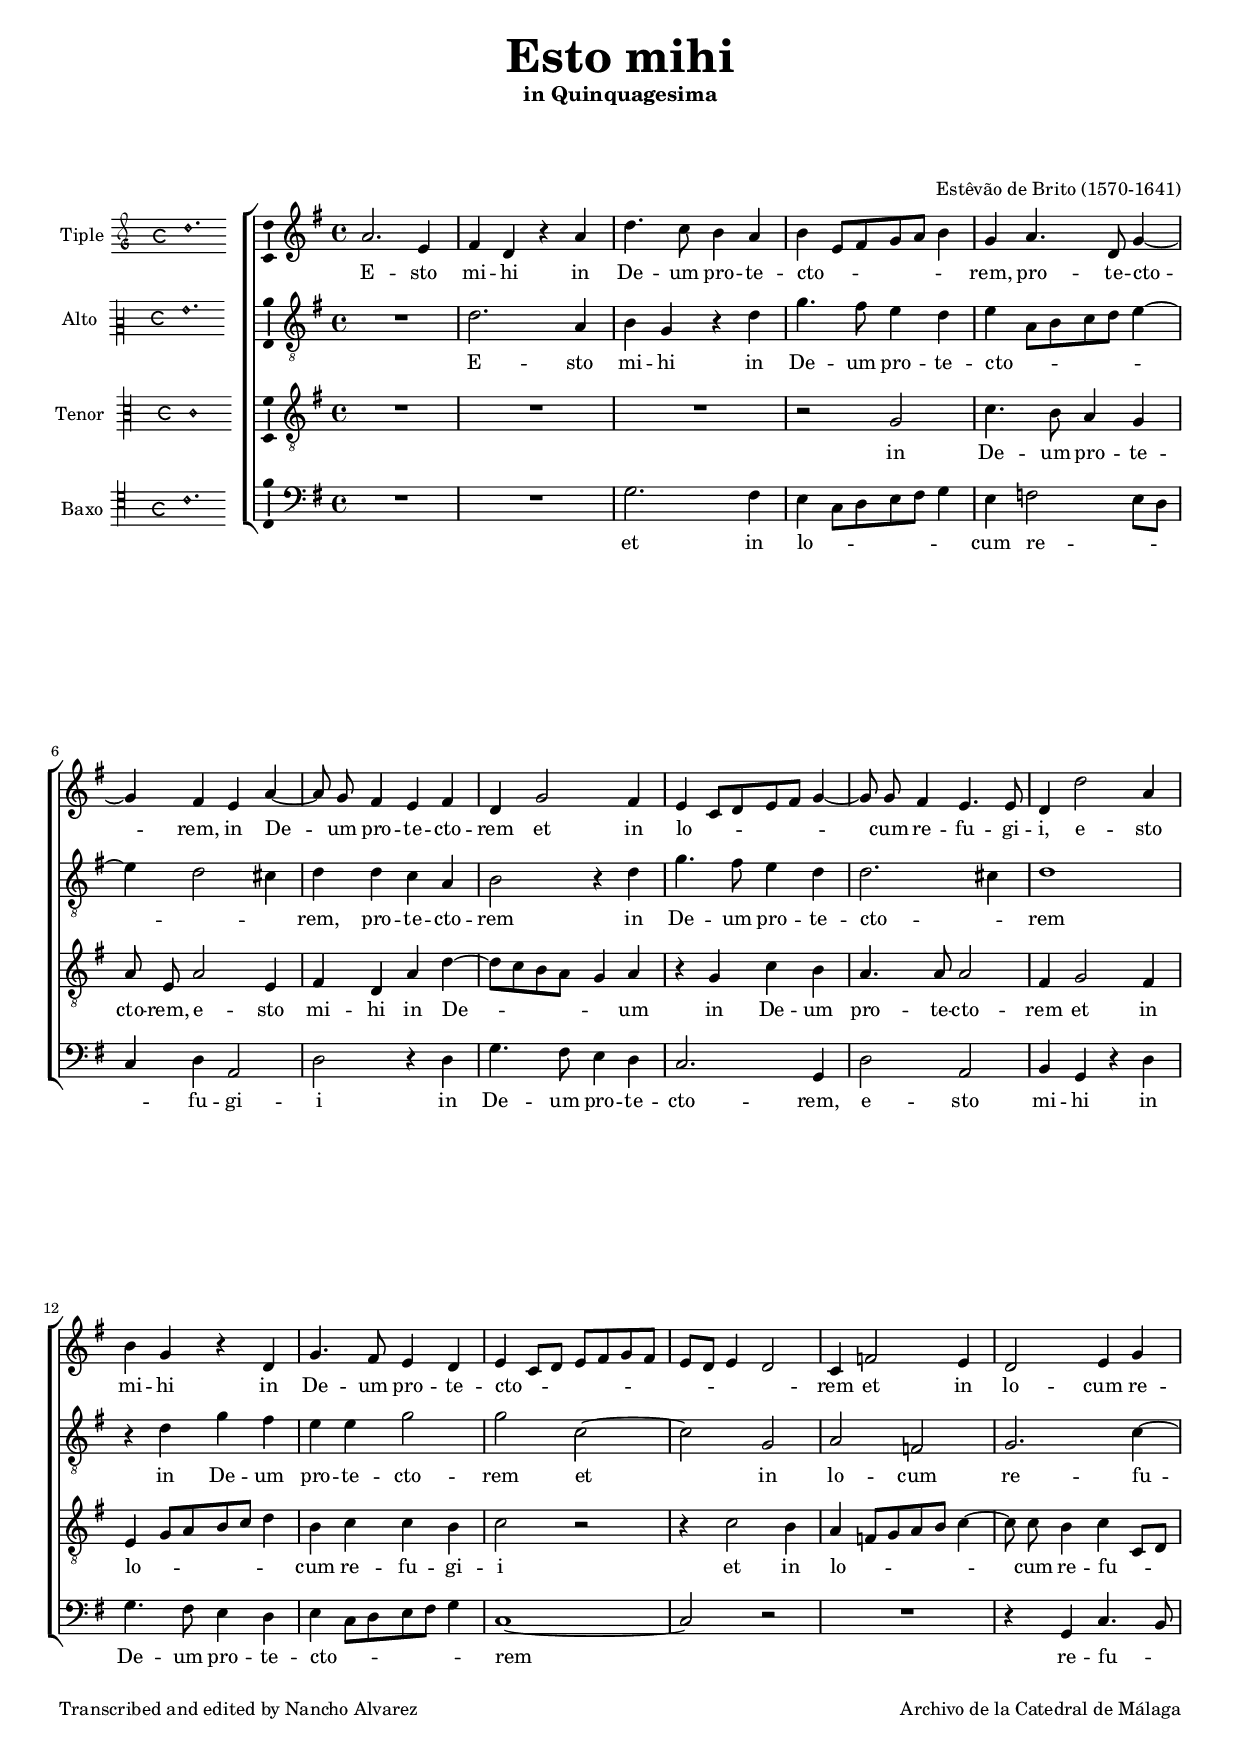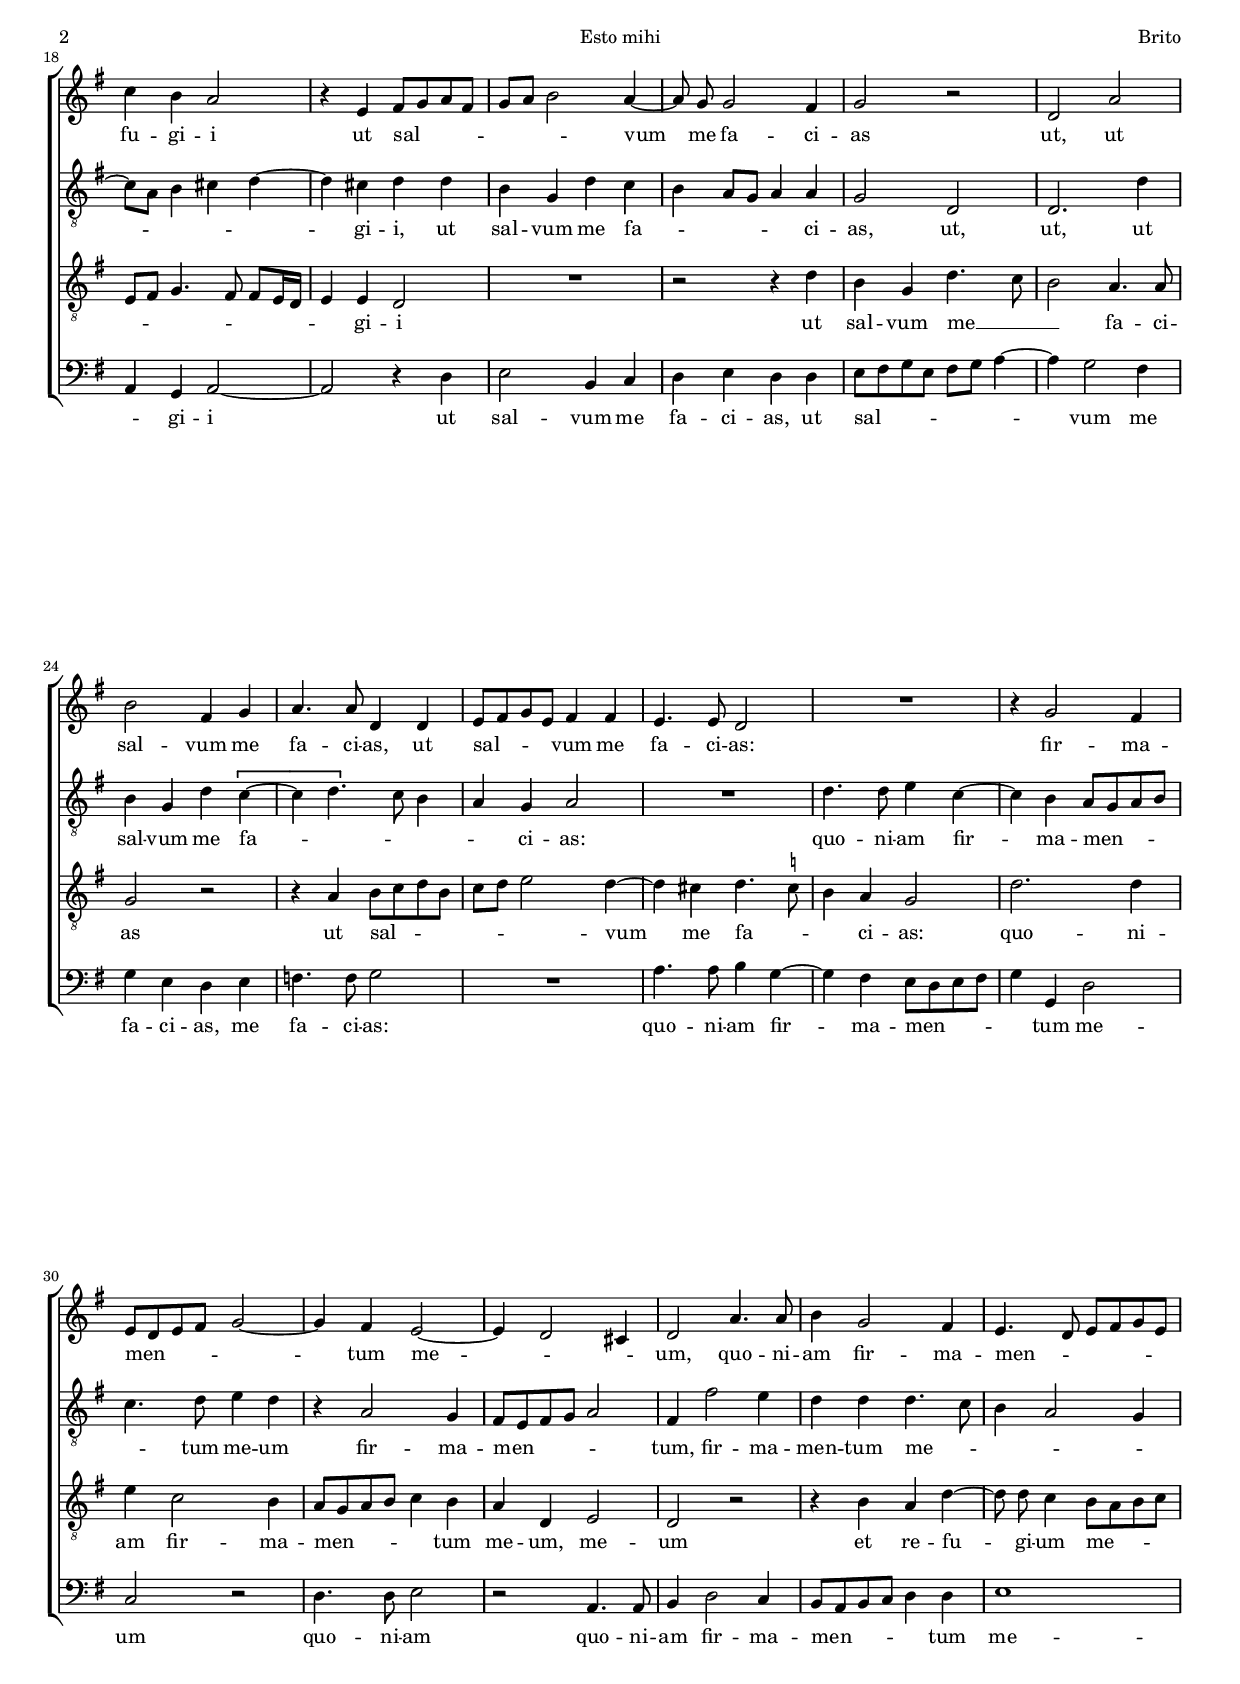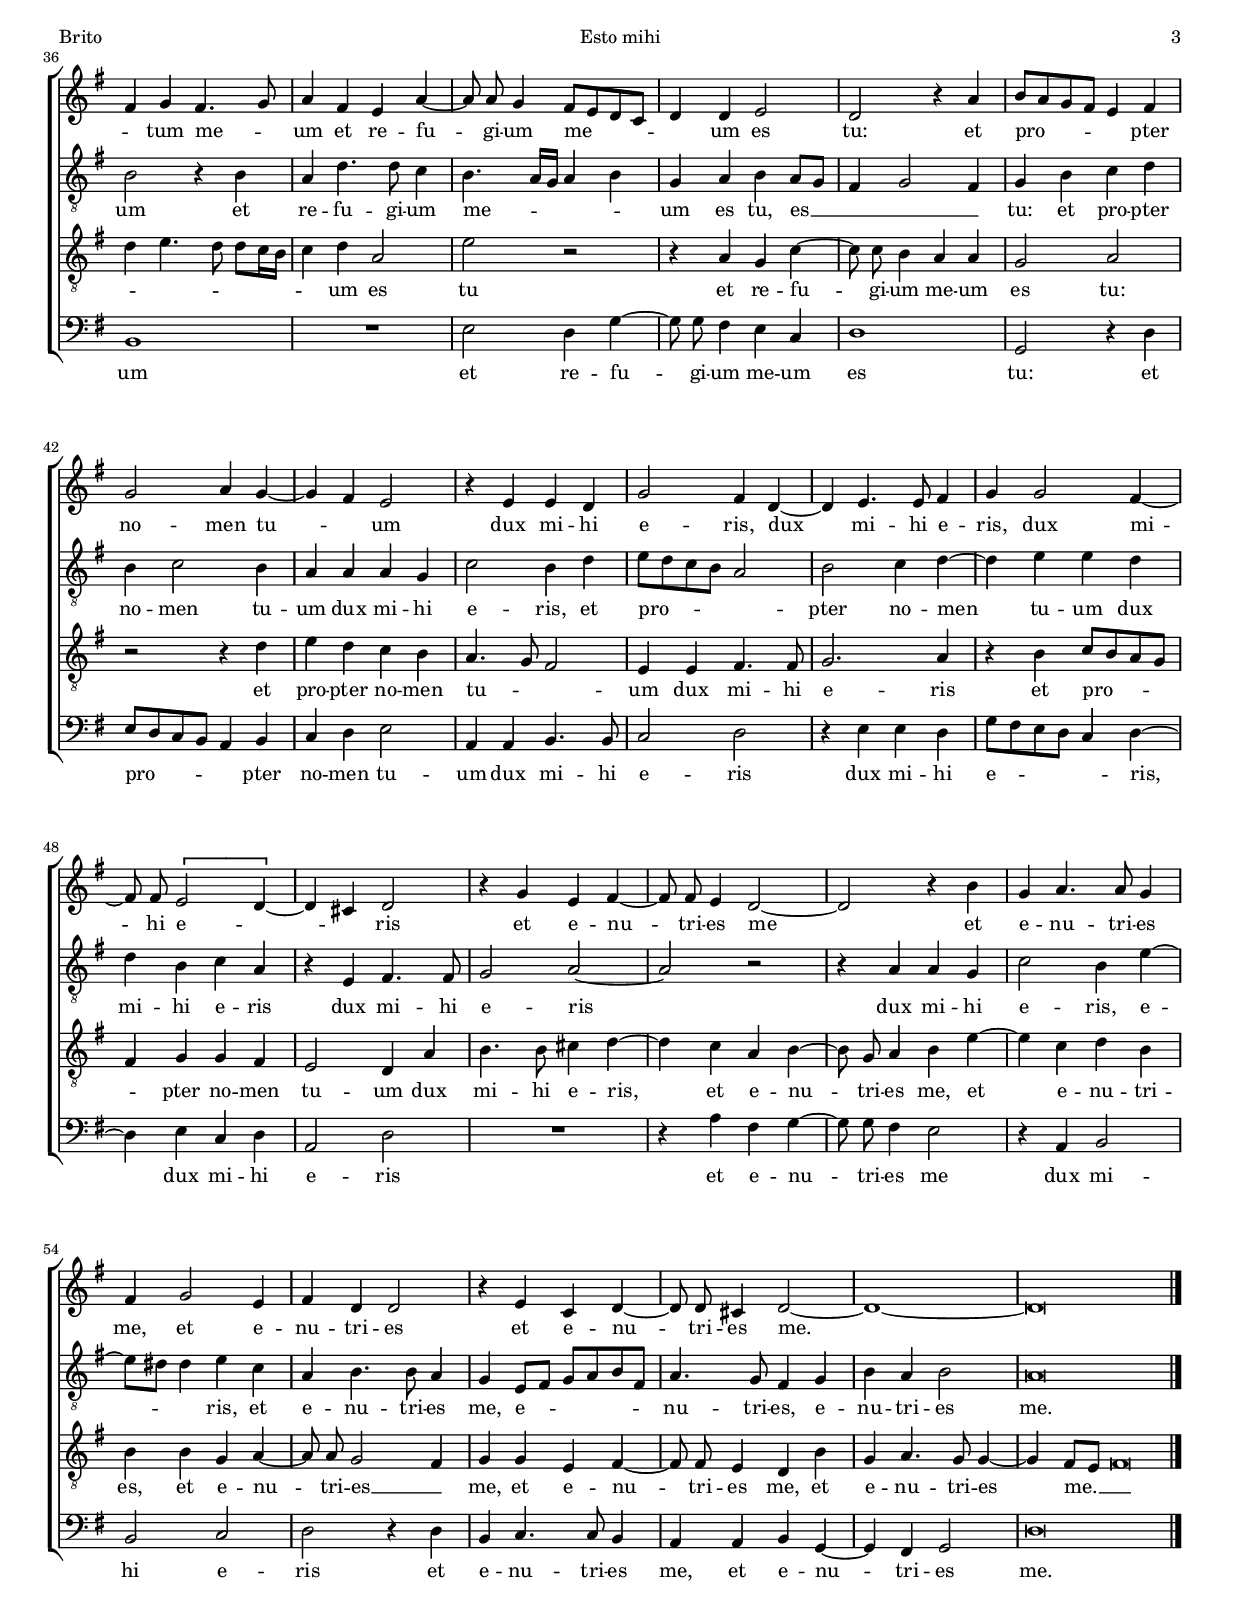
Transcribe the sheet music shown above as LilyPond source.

\version "2.11.45"

#(set-default-paper-size "a4")
#(set-global-staff-size 16)
#(ly:set-option 'point-and-click #f)

italicas=\override LyricText #'font-shape = #'italic
rectas=\override LyricText #'font-shape = #'upright
ss=\once \set suggestAccidentals = ##t
incipitwidth = 20


\header {
	title=\markup{\bigger \bigger \bigger \bigger "Esto mihi"}
	subtitle="in Quinquagesima"
	subsubtitle=\markup{\column {" " " " " " }}
	composer="Estêvão de Brito (1570-1641)"
	%opus="(-)"
	%poet="Edición de "
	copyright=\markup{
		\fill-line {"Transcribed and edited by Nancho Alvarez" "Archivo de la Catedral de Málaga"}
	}
%	tagline=""
}

global={\key c \major \time 4/4 \skip 1*59 \bar "|." }


cantus=\relative c''{
	d2. a4
	b g r4 d'
	g4. f8 e4 d 
	e a,8[ b c d] e4 
	c4 d4. g,8 c4 ~
	c4 b a d ~
	d8 \noBeam c b4 a b
	g4 c2 b4
	a4 f8[ g a b] c4 ~
	c8 \noBeam c b4 a4. a8
	g4 g'2 d4
	e4 c r4 g
	c4. b8 a4 g
	a4 f8 g a b c b 
	a g a4 g2
	f4 bes2 a4
	g2 a4 c
	f4 e d2
	r4 a b8 c d b
	c8 d e2 d4 ~
	d8 \noBeam c c2 b4 
	c2 r2
	g d'
	e b4 c
	d4. d8 g,4 g
	a8 b c a b4 b
	a4. a8 g2
	R1
	r4 c2 b4
	a8 g a b c2 ~
	c4 b a2 ~
	a4 g2 fis4
	g2 d'4. d8
	e4 c2 b4
	a4. g8 a b c a
	b4 c b4. c8
	d4 b a d ~
	d8 \noBeam d c4 b8 a g f
	g4 g a2
	g2 r4 d'
	e8 d c b a4 b
	c2 d4 c ~
	c b a2
	r4 a a g 
	c2 b4 g ~
	g a4. a8 b4
	c4 c2 b4 ~
	b8 \noBeam b \[a2 g4 ~ \]
	g fis g2
	r4 c a b ~
	b8 \noBeam b a4 g2 ~
	g2 r4 e'
	c4 d4. d8 c4
	b4 c2 a4
	b g g2
	r4 a f g ~
	g8 \noBeam g fis4 g2 ~
	g1 ~
	g\breve*1/2
}

altus=\relative c''{
	R1
	g2. d4
	e c r4 g'
	c4. b8 a4 g
	a4 d,8[ e f g] a4 ~
	a4 g2 fis4
	g g f d
	e2 r4 g
	c4. b8 a4 g
	g2. fis4
	g1
	r4 g c b 
	a a c2 
	c f, ~
	f c
	d bes 
	c2. f4 ~
	f8 d e4 fis g ~
	g fis g g
	e c g' f
	e d8 c d4 d
	c2 g
	g2. g'4
	e c g' \[f ~
	f g4.\] f8 e4
	d c d2
	R1
	g4. g8 a4 f ~
	f e d8 c d e
	f4. g8 a4 g
	r4 d2 c4
	b8 a b c d2
	b4 b'2 a4
	g g g4. f8 
	e4 d2 c4
	e2 r4 e
	d g4. g8 f4
	e4. d16 c d4 e
	c d e d8 c 
	b4 c2 b4 
	c4 e f g
	e4 f2 e4
	d4 d d c
	f2 e4 g
	a8 g f e d2
	e f4 g ~
	g a a g
	g4 e f d
	r4 a b4. b8
	c2 d ~
	d r
	r4 d d c 
	f2 e4 a ~
	a8 gis gis4 a f
	d e4. e8 d4
	c4 a8 b c d e b
	d4. c8 b4 c
	e d e2 
	d\breve*1/2
}

tenor=\relative c'{
	R1
	R
	R
	r2 c
	f4. e8 d4 c
	d8 \noBeam a d2 a4
	b g d' g ~
	g8 f e d c4 d
	r4 c f e d4. d8 d2
	b4 c2 b4
	a4 c8[ d e f] g4
	e f f e
	f2 r
	r4 f2 e4
	d bes8[ c d e] f4 ~
	f8 \noBeam f8 e4 f f,8 g
	a b c4. b8 b[ a16 g]
	a4 a g2
	R1
	r2 r4 g'
	e c g'4. f8
	e2 d4. d8
	c2 r
	r4 d e8 f g e
	f g a2 g4 ~
	g fis g4. \ss f8
	e4 d c2
	g'2. g4
	a4 f2 e4
	d8 c d e f4 e 
	d g, a2
	g2 r2
	r4 e' d g ~
	g8 \noBeam g f4 e8 d e f
	g4 a4. g8 g[ f16 e] 
	f4 g d2
	a'2 r
	r4 d, c f ~
	f8 \noBeam f8 e4 d d 
	c2 d
	r2 r4 g
	a g f e
	d4. c8 b2
	a4 a b4. b8
	c2. d4
	r4 e4 f8 e d c
	b4 c c b
	a2 g4 d'
	e4. e8 fis4 g ~
	g f d e ~
	e8 \noBeam c d4 e a ~
	a f g e
	e e c d ~
	d8 \noBeam d c2 b4
	c c a b ~
	b8 \noBeam b a4 g e'
	c4 d4. c8 c4 ~
	c b8 a b\breve*1/4
}

bassus=\relative c'{
	R1
	R
	c2. b4
	a4 f8[ g a b] c4
	a4 bes2 a8 g
	f4 g d2
	g2 r4 g
	c4. b8 a4 g
	f2. c4
	g'2 d
	e4 c r g'
	c4. b8 a4 g
	a4 f8[ g a b] c4 
	f,1 ~
	f2 r
	R1
	r4 c f4. e8
	d4 c d2 ~
	d r4 g 
	a2 e4 f 
	g a g g
	a8 b c a b c d4 ~
	d c2 b4
	c4 a g a 
	bes4. bes8 c2
	R1
	d4. d8 e4 c ~
	c b a8 g a b 
	c4 c, g'2
	f2 r
	g4. g8 a2
	r2 d,4. d8 
	e4 g2 f4
	e8 d e f g4 g
	a1
	e
	R1
	a2 g4 c ~
	c8 \noBeam c b4 a f
	g1
	c,2 r4 g'4
	a8 g f e d4 e
	f g a2
	d,4 d e4. e8
	f2 g
	r4 a a g
	c8 b a g f4 g ~
	g a f g
	d2 g
	R1
	r4 d' b c ~
	c8 \noBeam c8 b4 a2
	r4 d, e2
	e2 f
	g r4 g
	e f4. f8 e4
	d d e c ~
	c b c2 
	g'\breve*1/2
}


textocantus=\lyricmode{
E -- sto mi -- hi
in De -- um pro -- te -- cto -- _ _ _ _ _ rem,
pro -- te -- cto -- _ rem,
in De -- _ um pro -- te -- cto -- rem
et in lo -- _ _ _ _ _ _ cum re -- fu -- gi -- i,
e -- sto mi -- hi
in De -- um pro -- te -- cto -- _ _ _ _ _ _ _ _ _ _ rem
et in lo -- cum re -- fu -- gi -- i
ut sal -- _ _ _ _ _ _ vum _ me fa -- ci -- as
ut, ut
sal -- vum me fa -- ci -- as,
ut sal -- _ _ _ vum me fa -- ci -- as:
fir -- ma -- men -- _ _ _ _ _ tum me -- _ _ _ um,
quo -- ni -- am fir -- ma -- men -- _ _ _ _ _ _ tum me -- _ um
et re -- fu -- _ gi -- um me -- _ _ _ _ um es tu:
et pro -- _ _ _ _ pter no -- men
tu -- _ _ um
dux mi -- hi e -- ris,
dux _ mi -- hi e -- ris,
dux mi -- _ hi e -- _ _ _ ris
et e -- nu -- _ tri -- es me _
et e -- nu -- tri -- es me,
et e -- nu -- tri -- es
et e -- nu -- _ tri -- es me. _ _ 
}

textoaltus=\lyricmode{
E -- sto mi -- hi
in De -- um pro -- te -- cto -- _ _ _ _ _ _ _ _ rem,
pro -- te -- cto -- rem
in De -- um pro -- te -- cto -- _ rem
in De -- um pro -- te -- cto -- rem
et _ in lo -- cum re -- fu -- _ _ _ _ _ _ gi -- i,
ut sal -- vum me fa -- _ _ _ _ ci -- as,
ut,
ut,
ut sal -- vum me fa -- _ _ _ _ _ ci -- as:
quo -- ni -- am fir -- _ ma -- men -- _ _ _ _ tum me -- um
fir -- ma -- men -- _ _ _ _ tum,
fir -- ma -- men -- tum me -- _ _ _ _ um
et re -- fu -- gi -- um me -- _ _ _ _ um
es tu,
es __ _ _ _ _ tu:
et pro -- pter no -- men tu -- um dux mi -- hi e -- ris,
et pro -- _ _ _ _ pter no -- men _ tu -- um
dux mi -- hi e -- ris
dux mi -- hi e -- ris _
dux mi -- hi e -- ris,
e -- _ _ _ ris, 
et e -- nu -- tri -- es me,
e -- _ _ _ _ _ nu -- tri -- es,
e -- nu -- tri -- es me.
}

textotenor=\lyricmode{
in De -- um pro -- te -- cto -- rem,
e -- sto mi -- hi in De -- _ _ _ _ _ um
in De -- um pro -- te -- cto -- rem
et in lo -- _ _ _ _ _ cum re -- fu -- gi -- i
et in lo -- _ _ _ _ _ _ cum re -- fu -- _ _ _ _ _ _ _ _ _ _ gi -- i
ut sal -- vum me __ _ _ fa -- ci -- as
ut sal -- _ _ _ _ _ _ vum _ 
me fa -- _ _ ci -- as:
quo -- ni -- am fir -- ma -- men -- _ _ _ _ tum me -- um,
me -- um
et re -- fu -- _ gi -- um me -- _ _ _ _ _ _ _ _ _ _ um es tu
et re -- fu -- _ gi -- um me -- um es tu:
et pro -- pter no -- men tu -- _ _ um
dux mi -- hi e -- ris
et pro -- _ _ _ _ pter no -- men tu -- um
dux mi -- hi e -- ris, _
et e -- nu -- _ tri -- es me,
et _ e -- nu -- tri -- es,
et e -- nu -- _ tri -- es __ _  me,
et e -- nu -- _ tri -- es me,
et e -- nu -- tri -- es _ me. __ _ _
}

textobassus=\lyricmode{
et in lo -- _ _ _ _ _ cum re -- _ _ _ fu -- gi -- i
in De -- um pro -- te -- cto -- rem,
e -- sto mi -- hi
in De -- um pro -- te -- cto -- _ _ _ _ _ rem _
re -- fu -- _ _ gi -- i _
ut sal -- vum me fa -- ci -- as,
ut sal -- _ _ _ _ _ _ _ vum
me fa -- ci -- as,
me fa -- ci -- as:
quo -- ni -- am fir -- _ ma -- men -- _ _ _ _ tum me -- um
quo -- ni -- am
quo -- ni -- am fir -- ma -- men -- _ _ _ _ tum me -- um
et re -- fu -- _ gi -- um me -- um es tu:
et pro -- _ _ _ _ pter no -- men tu -- um
dux mi -- hi e -- ris
dux mi -- hi e -- _ _ _ _ ris, _ 
dux mi -- hi e -- ris
et e -- nu -- _ tri -- es me
dux mi -- hi e -- ris
et e -- nu -- tri -- es me,
et e -- nu -- _ tri -- es me.
}



incipitcantus=\markup{
	\score{
		{ 
		\set Staff.instrumentName="Tiple "
		\override NoteHead   #'style = #'neomensural
		\override Rest #'style = #'neomensural
		\override Staff.TimeSignature #'style = #'neomensural
		\cadenzaOn 
		\clef "petrucci-g"
		\key c \major
		\time 4/4
		d''1.
		} 
	\layout {
		\context {\Voice
			\remove Ligature_bracket_engraver
			\consists Mensural_ligature_engraver
		}
		line-width=\incipitwidth
		indent = 0
	}
	}
}


incipitaltus=\markup{
	\score{
		{ 
		\set Staff.instrumentName="Alto  "
		\override NoteHead   #'style = #'neomensural 
		\override Rest #'style = #'neomensural
		\override Staff.TimeSignature #'style = #'neomensural
		\cadenzaOn 
		\clef "petrucci-c2"
		\key c \major
		\time 4/4
		g'1.
		} 
	\layout {
		\context {\Voice
			\remove Ligature_bracket_engraver
			\consists Mensural_ligature_engraver
		}
		line-width=\incipitwidth
		indent = 0
	}
	}
}


incipittenor=\markup{
	\score{
		{ 
		\set Staff.instrumentName="Tenor  "
		\override NoteHead   #'style = #'neomensural 
		\override Rest #'style = #'neomensural
		\override Staff.TimeSignature #'style = #'neomensural
		\cadenzaOn 
		\clef "petrucci-c3"
		\key c \major
		\time 4/4
		c'1
		} 
	\layout {
		\context {\Voice
			\remove Ligature_bracket_engraver
			\consists Mensural_ligature_engraver
		}
		line-width=\incipitwidth
		indent=0
	}
	}
}


incipitbassus=\markup{
	\score{
		{ 
		\set Staff.instrumentName="Baxo "
		\override NoteHead   #'style = #'neomensural 
		\override Rest #'style = #'neomensural
		\override Staff.TimeSignature #'style = #'neomensural
		\cadenzaOn 
		\clef "petrucci-c4"
		\key c \major
		\time 4/4
		c'1.
		} 
	\layout {
		\context {\Voice
			\remove Ligature_bracket_engraver
			\consists Mensural_ligature_engraver
		}
		line-width=\incipitwidth
		indent = 0
	}
	}
}





\score {\transpose c' g{
\new ChoirStaff<<

	\new Staff <<\global
	\new Voice="v1" {
		\set Staff.instrumentName=\incipitcantus
		\clef "treble"
		\cantus }
	\new Lyrics \lyricsto "v1" {\textocantus }
	>>

	
	\new Staff << \global
	\new Voice="v2" {
		\set Staff.instrumentName=\incipitaltus
		\clef "G_8" 
		\altus}
	\new Lyrics \lyricsto "v2" {\textoaltus }
	>>

	
	\new Staff <<\global
	\new Voice="v3" {
		\set Staff.instrumentName=\incipittenor
		\clef "G_8"
		\tenor }
	\new Lyrics \lyricsto "v3" {\textotenor }
	>>
	

	\new Staff <<\global
	\new Voice="v4" {
		\set Staff.instrumentName=\incipitbassus
		\clef "bass" 
		\bassus }
	\new Lyrics \lyricsto "v4" {\textobassus}
	>>
	
>>

	}%transpose

\layout{ 
	\context {\Lyrics 
		\override VerticalAxisGroup #'minimum-Y-extent = #'(0 . 0) 
		%\override LyricText #'font-size = #1.2
		\override LyricHyphen #'minimum-distance = #0.33
	}
	\context {\Score 
		\override BarNumber #'padding = #2 
	}
	\context {\Voice 
		melismaBusyProperties = #'() 
	}
	%\context { \RemoveEmptyStaffContext }
	\context {\Staff 
		\override VerticalAxisGroup #'minimum-Y-extent = #'(0 . 4.6)
		\consists Ambitus_engraver 
		\override LigatureBracket #'padding = #1
	}
}

%\midi {}

}

\markup{ " " }

\paper{
	evenHeaderMarkup=\markup  \fill-line { \fromproperty #'page:page-number-string "Esto mihi" "Brito" }
	oddHeaderMarkup= \markup  \fill-line { \on-the-fly #not-first-page "Brito" \on-the-fly #not-first-page "Esto mihi" \on-the-fly #not-first-page \fromproperty #'page:page-number-string }
	system-count=10
	%line-width=19.0\cm
	ragged-last-bottom = ##f
	indent=3.3\cm
	between-system-padding = 0
	foot-separation=4\mm
	head-separation=1\mm
}
